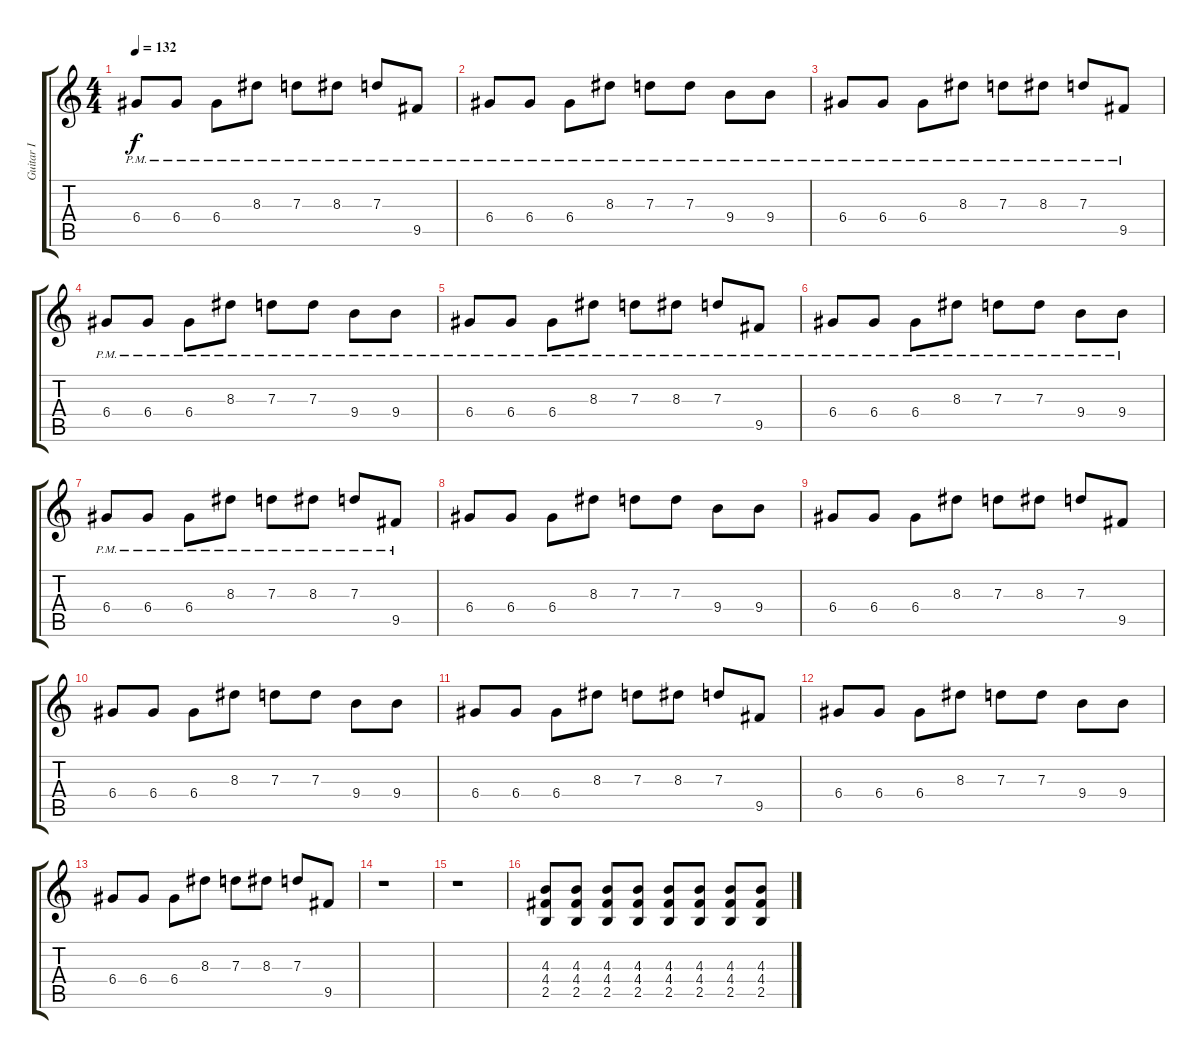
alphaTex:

\track ("Guitar I" "Guitar I") {instrument distortionguitar}
\staff {score tabs}
\tuning (E4 B3 G3 D3 A2 D2) {hide}
\ts (4 4)
\tempo 132
\clef g2
\ks c
6.4{pm}.8{dy f} 6.4{pm}.8 6.4{pm}.8 8.3{pm}.8 7.3{pm}.8 8.3{pm}.8 7.3{pm}.8 9.5{pm}.8 |
6.4{pm}.8 6.4{pm}.8 6.4{pm}.8 8.3{pm}.8 7.3{pm}.8 7.3{pm}.8 9.4{pm}.8 9.4{pm}.8 |
6.4{pm}.8 6.4{pm}.8 6.4{pm}.8 8.3{pm}.8 7.3{pm}.8 8.3{pm}.8 7.3{pm}.8 9.5{pm}.8 |
6.4{pm}.8 6.4{pm}.8 6.4{pm}.8 8.3{pm}.8 7.3{pm}.8 7.3{pm}.8 9.4{pm}.8 9.4{pm}.8 |
6.4{pm}.8 6.4{pm}.8 6.4{pm}.8 8.3{pm}.8 7.3{pm}.8 8.3{pm}.8 7.3{pm}.8 9.5{pm}.8 |
6.4{pm}.8 6.4{pm}.8 6.4{pm}.8 8.3{pm}.8 7.3{pm}.8 7.3{pm}.8 9.4{pm}.8 9.4{pm}.8 |
6.4{pm}.8 6.4{pm}.8 6.4{pm}.8 8.3{pm}.8 7.3{pm}.8 8.3{pm}.8 7.3{pm}.8 9.5{pm}.8 |
6.4.8 6.4.8 6.4.8 8.3.8 7.3.8 7.3.8 9.4.8 9.4.8 |
6.4.8 6.4.8 6.4.8 8.3.8 7.3.8 8.3.8 7.3.8 9.5.8 |
6.4.8 6.4.8 6.4.8 8.3.8 7.3.8 7.3.8 9.4.8 9.4.8 |
6.4.8 6.4.8 6.4.8 8.3.8 7.3.8 8.3.8 7.3.8 9.5.8 |
6.4.8 6.4.8 6.4.8 8.3.8 7.3.8 7.3.8 9.4.8 9.4.8 |
6.4.8 6.4.8 6.4.8 8.3.8 7.3.8 8.3.8 7.3.8 9.5.8 |
r.1 |
r.1 |
(4.3 4.4 2.5).8 (4.3 4.4 2.5).8 (4.3 4.4 2.5).8 (4.3 4.4 2.5).8 (4.3 4.4 2.5).8 (4.3 4.4 2.5).8 (4.3 4.4 2.5).8 (4.3 4.4 2.5).8
